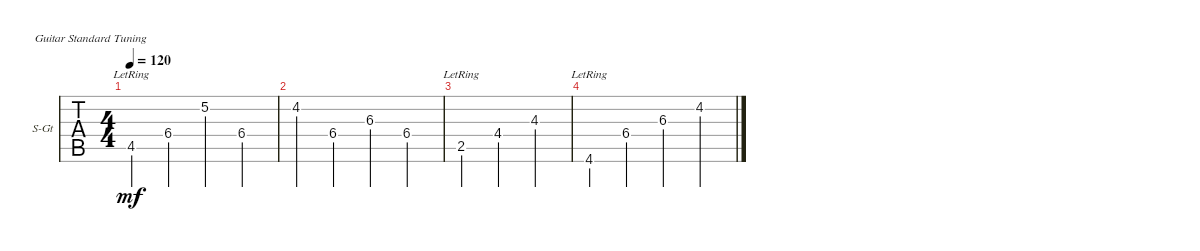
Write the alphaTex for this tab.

\defaultSystemsLayout 4
\bracketExtendMode groupsimilarinstruments
\firstSystemTrackNameOrientation horizontal
\otherSystemsTrackNameOrientation horizontal
\track ("Steel Guitar" "S-Gt") {instrument acousticguitarsteel}
\staff {tabs}
\tuning (E4 B3 G3 D3 A2 E2)
\ts (4 4)
\tempo 120
\clef g2
\ks c
4.5{lr}.4{dy mf} 6.4.4 5.2.4 6.4.4 |
4.2.4 6.4.4 6.3.4 6.4.4 |
2.5{lr}.4 4.4.4 4.3.4 |
4.6{lr}.4 6.4.4 6.3.4 4.2.4
